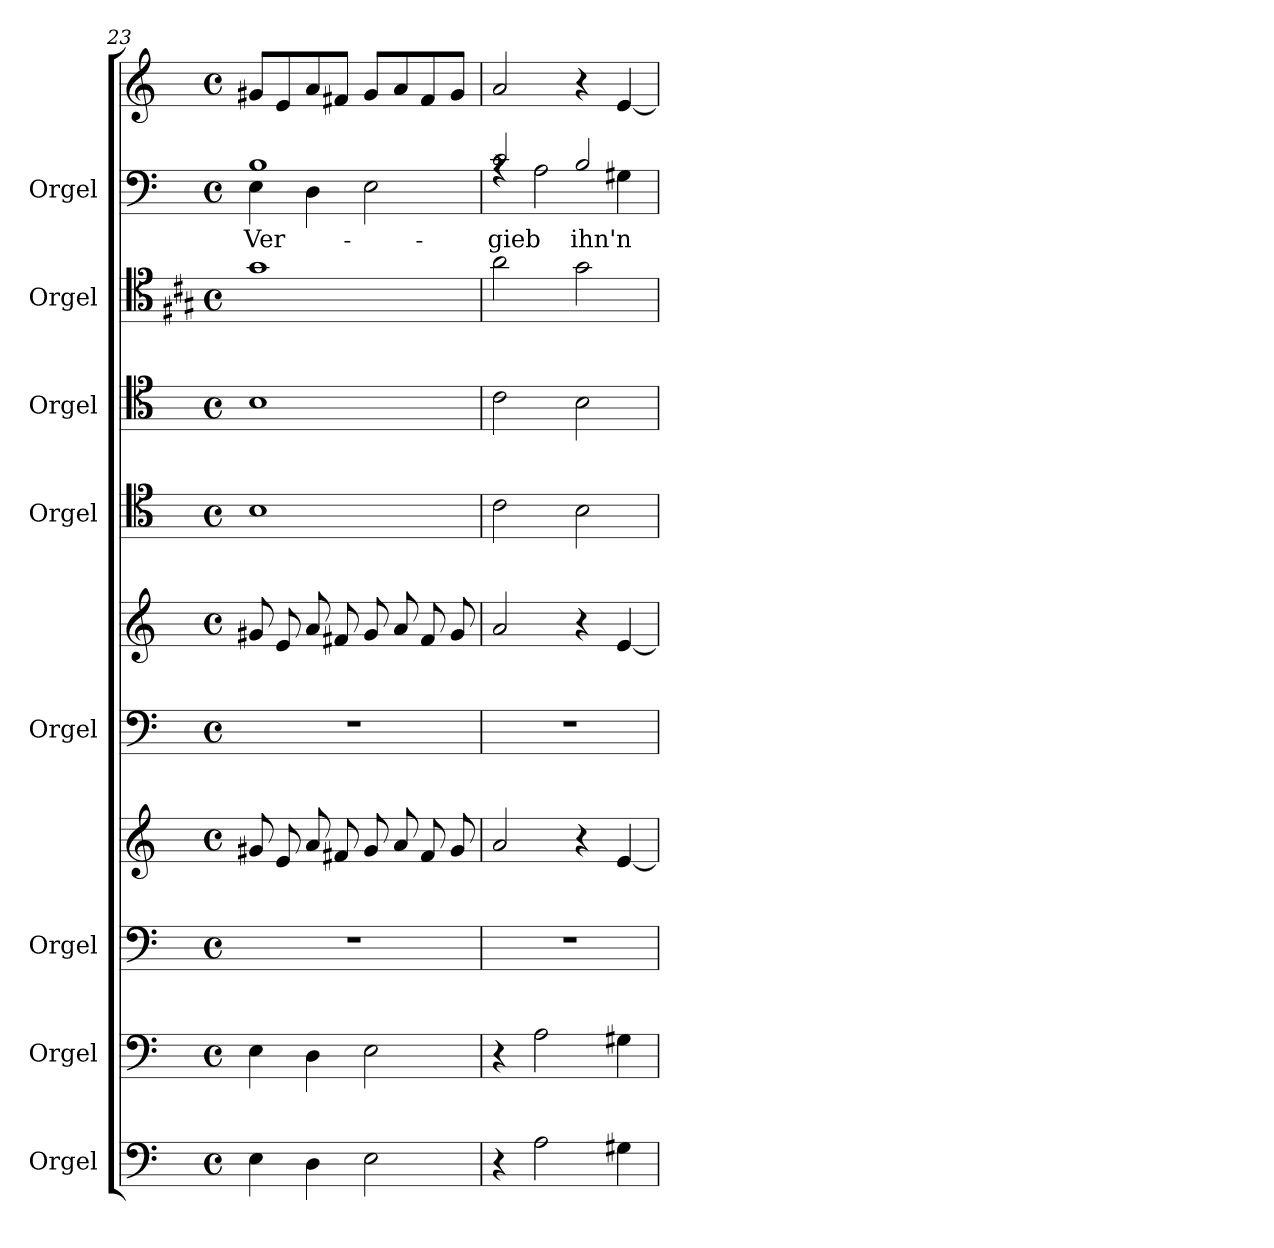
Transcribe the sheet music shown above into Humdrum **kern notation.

**kern	**kern	**kern	**kern	**kern	**kern	**kern	**kern	**kern	**kern	**text	**kern
*part8	*part7	*part6	*part6	*part5	*part5	*part4	*part3	*part2	*part1	*part1	*part1
*staff11	*staff10	*staff9	*staff8	*staff7	*staff6	*staff5	*staff4	*staff3	*staff2	*staff2	*staff1
*I"Orgel	*I"Orgel	*I"Orgel	*	*I"Orgel	*	*I"Orgel	*I"Orgel	*I"Orgel	*I"Orgel	*	*
*clefF4	*clefF4	*clefF4	*clefG2	*clefF4	*clefG2	*clefC4	*clefC4	*clefC4	*clefF4	*	*clefG2
*	*	*	*	*	*	*	*	*ITrd5c9	*	*	*
*k[]	*k[]	*k[]	*k[]	*k[]	*k[]	*k[]	*k[]	*k[]	*k[]	*	*k[]
*M4/4	*M4/4	*M4/4	*M4/4	*M4/4	*M4/4	*M4/4	*M4/4	*M4/4	*M4/4	*	*M4/4
*met(c)	*met(c)	*met(c)	*met(c)	*met(c)	*met(c)	*met(c)	*met(c)	*met(c)	*met(c)	*	*met(c)
=23	=23	=23	=23	=23	=23	=23	=23	=23	=23	=23	=23
!	!	!	!	!	!	!	!	!	!	!LO:LY:a	!
*	*	*	*	*	*	*	*	*	*^	*	*
4E\	4E\	1r	8g#X/	1r	8g#X/	1B	1B	1B	1B	4E\	Ver-	8g#X/L
.	.	.	8e/	.	8e/	.	.	.	.	.	.	8e/
4D\	4D\	.	8a/	.	8a/	.	.	.	.	4D\	.	8a/
.	.	.	8f#X/	.	8f#X/	.	.	.	.	.	.	8f#X/J
2E\	2E\	.	8g#/	.	8g#/	.	.	.	.	2E\	.	8g#/L
.	.	.	8a/	.	8a/	.	.	.	.	.	.	8a/
.	.	.	8f#/	.	8f#/	.	.	.	.	.	.	8f#/
.	.	.	8g#/	.	8g#/	.	.	.	.	.	.	8g#/J
=24	=24	=24	=24	=24	=24	=24	=24	=24	=24	=24	=24	=24
!	!	!	!	!	!	!	!	!	!	!	!LO:LY:a	!
4r	4r	1r	2a/	1r	2a/	2c\	2c\	2c\	2c/	4rA	-gieb	2a/
2A\	2A\	.	.	.	.	.	.	.	.	2A\	.	.
!	!	!	!	!	!	!	!	!	!	!	!LO:LY:a	!
.	.	.	4r	.	4r	2B\	2B\	2B\	2B/	.	ihn'n	4r
4G#X\	4G#X\	.	[4e/	.	[4e/	.	.	.	.	4G#X\	.	[4e/
*	*	*	*	*	*	*	*	*	*v	*v	*	*
=	=	=	=	=	=	=	=	=	=	=	=
*-	*-	*-	*-	*-	*-	*-	*-	*-	*-	*-	*-
